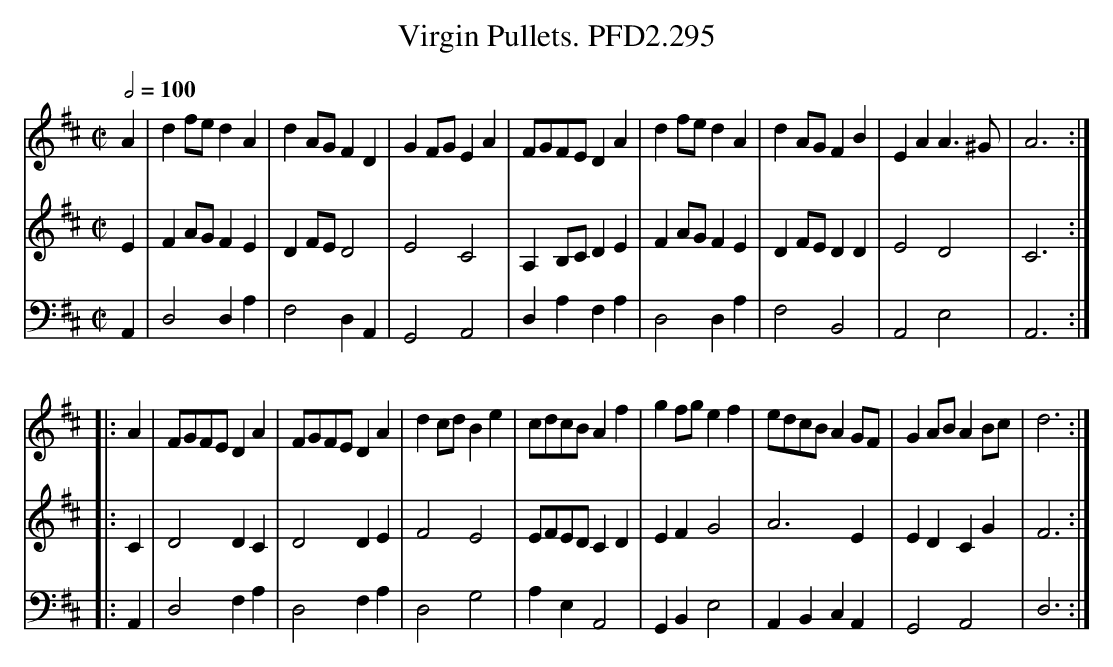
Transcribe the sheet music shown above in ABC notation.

X:1
T:Virgin Pullets. PFD2.295
L:1/4
M:C|
Q:1/2=100
K:Dmaj
V:1
V:2
V:3 clef=bass octave=-2
V:1
A|df/2e/2 dA|d A/2G/2 FD|GF/2G/2 EA|F/2G/2F/2E/2 DA|d f/2e/2 dA|d A/2G/2 FB|EAA>^G|A3::
A|F/2G/2F/2E/2 DA|F/2G/2F/2E/2 DA|d c/2d/2 Be|c/2d/2c/2B/2 Af|g f/2g/2 ef|e/2d/2c/2B/2 A G/2F/2|G A/2B/2 A B/2c/2|d3 :|
V:2
E|FA/G/FE|DF/E/D2|E2C2|A,B,/C/DE|FA/G/FE|DF/E/DD|E2D2|C3::
C|D2DC|D2DE|F2E2|E/F/E/D/CD|EFG2|A3E|EDCG|F3:|
V:3
A|d2da|f2dA|G2A2|dafa|d2da|f2B2|A2e2|A3::
A|d2fa|d2fa|d2g2|aeA2|GBe2|ABcA|G2A2|d3:|
